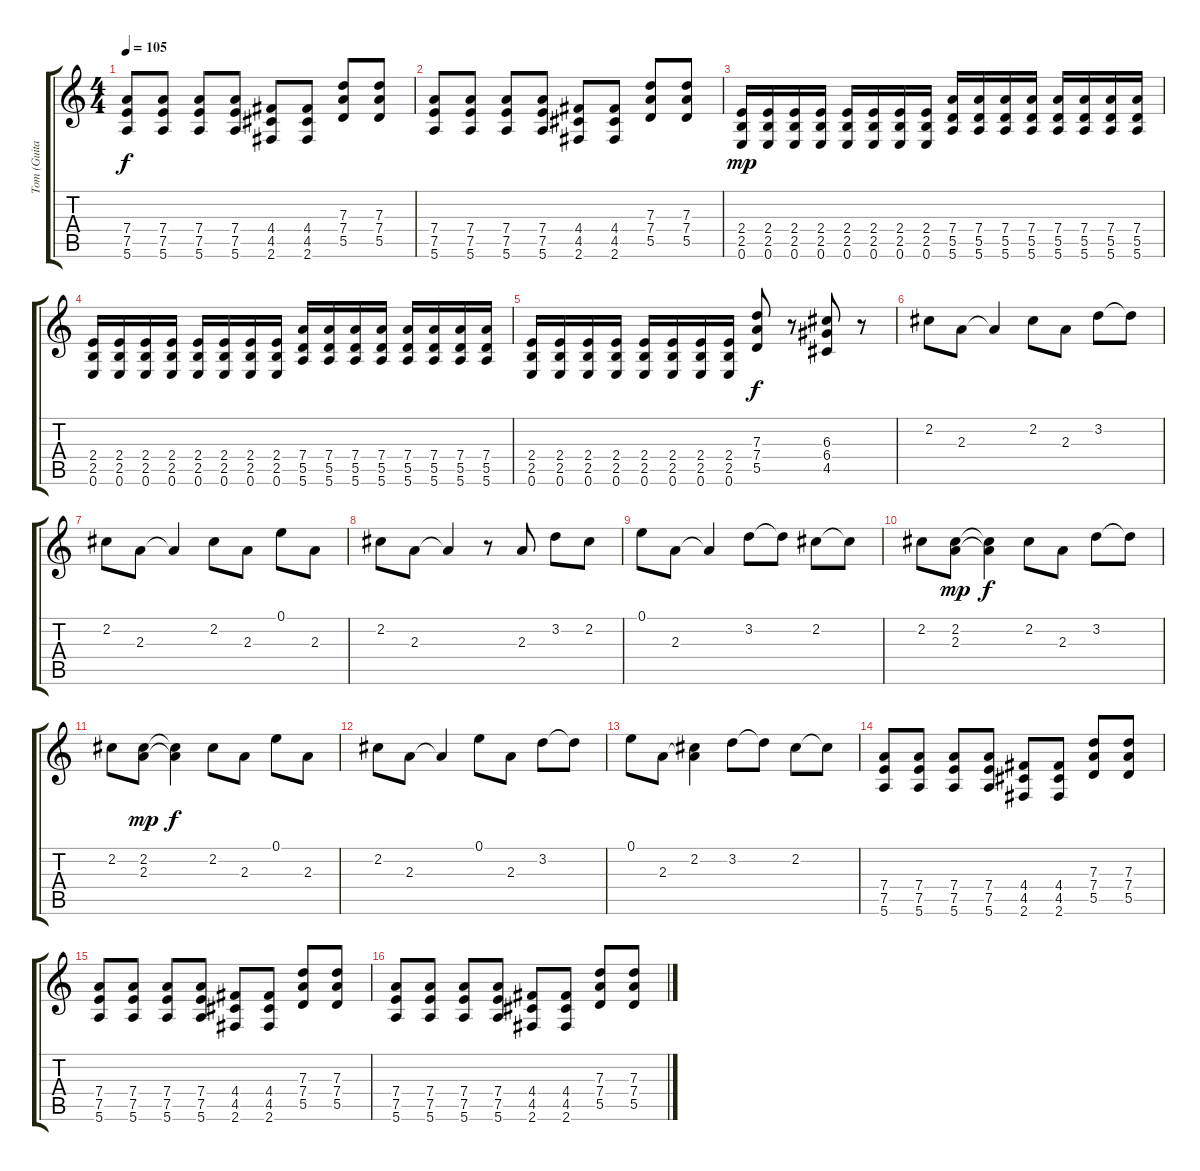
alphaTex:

\track ("Tom (Guitar)" "Tom (Guita") {instrument distortionguitar}
\staff {score tabs}
\tuning (E4 B3 G3 D3 A2 E2) {hide}
\ts (4 4)
\tempo 105
\clef g2
\ks c
(7.4 7.5 5.6).8{dy f} (7.4 7.5 5.6).8 (7.4 7.5 5.6).8 (7.4 7.5 5.6).8 (4.4 4.5 2.6).8 (4.4 4.5 2.6).8 (7.3 7.4 5.5).8 (7.3 7.4 5.5).8 |
(7.4 7.5 5.6).8 (7.4 7.5 5.6).8 (7.4 7.5 5.6).8 (7.4 7.5 5.6).8 (4.4 4.5 2.6).8 (4.4 4.5 2.6).8 (7.3 7.4 5.5).8 (7.3 7.4 5.5).8 |
(2.4 2.5 0.6).16{dy mp} (2.4 2.5 0.6).16 (2.4 2.5 0.6).16 (2.4 2.5 0.6).16 (2.4 2.5 0.6).16 (2.4 2.5 0.6).16 (2.4 2.5 0.6).16 (2.4 2.5 0.6).16 (7.4 5.5 5.6).16 (7.4 5.5 5.6).16 (7.4 5.5 5.6).16 (7.4 5.5 5.6).16 (7.4 5.5 5.6).16 (7.4 5.5 5.6).16 (7.4 5.5 5.6).16 (7.4 5.5 5.6).16 |
(2.4 2.5 0.6).16 (2.4 2.5 0.6).16 (2.4 2.5 0.6).16 (2.4 2.5 0.6).16 (2.4 2.5 0.6).16 (2.4 2.5 0.6).16 (2.4 2.5 0.6).16 (2.4 2.5 0.6).16 (7.4 5.5 5.6).16 (7.4 5.5 5.6).16 (7.4 5.5 5.6).16 (7.4 5.5 5.6).16 (7.4 5.5 5.6).16 (7.4 5.5 5.6).16 (7.4 5.5 5.6).16 (7.4 5.5 5.6).16 |
(2.4 2.5 0.6).16 (2.4 2.5 0.6).16 (2.4 2.5 0.6).16 (2.4 2.5 0.6).16 (2.4 2.5 0.6).16 (2.4 2.5 0.6).16 (2.4 2.5 0.6).16 (2.4 2.5 0.6).16 (7.3 7.4 5.5).8{dy f} r.8 (6.3 6.4 4.5).8 r.8 |
2.2.8{instrument electricguitarclean} 2.3.8 2.3{t}.4 2.2.8 2.3.8 3.2.8 3.2{t}.8 |
2.2.8 2.3.8 2.3{t}.4 2.2.8 2.3.8 0.1.8 2.3.8 |
2.2.8 2.3.8 2.3{t}.4 r.8 2.3.8 3.2.8 2.2.8 |
0.1.8 2.3.8 2.3{t}.4 3.2.8 3.2{t}.8 2.2.8 2.2{t}.8 |
2.2.8 (2.2 2.3).8{dy mp} (2.2{t} 2.3{t}).4{dy f} 2.2.8 2.3.8 3.2.8 3.2{t}.8 |
2.2.8 (2.2 2.3).8{dy mp} (2.2{t} 2.3{t}).4{dy f} 2.2.8 2.3.8 0.1.8 2.3.8 |
2.2.8 2.3.8 2.3{t}.4 0.1.8 2.3.8 3.2.8 3.2{t}.8 |
0.1.8 2.3.8 (2.2 2.3{t}).4 3.2.8 3.2{t}.8 2.2.8 2.2{t}.8 |
(7.4 7.5 5.6).8{instrument distortionguitar} (7.4 7.5 5.6).8 (7.4 7.5 5.6).8 (7.4 7.5 5.6).8 (4.4 4.5 2.6).8 (4.4 4.5 2.6).8 (7.3 7.4 5.5).8 (7.3 7.4 5.5).8 |
(7.4 7.5 5.6).8 (7.4 7.5 5.6).8 (7.4 7.5 5.6).8 (7.4 7.5 5.6).8 (4.4 4.5 2.6).8 (4.4 4.5 2.6).8 (7.3 7.4 5.5).8 (7.3 7.4 5.5).8 |
(7.4 7.5 5.6).8 (7.4 7.5 5.6).8 (7.4 7.5 5.6).8 (7.4 7.5 5.6).8 (4.4 4.5 2.6).8 (4.4 4.5 2.6).8 (7.3 7.4 5.5).8 (7.3 7.4 5.5).8
